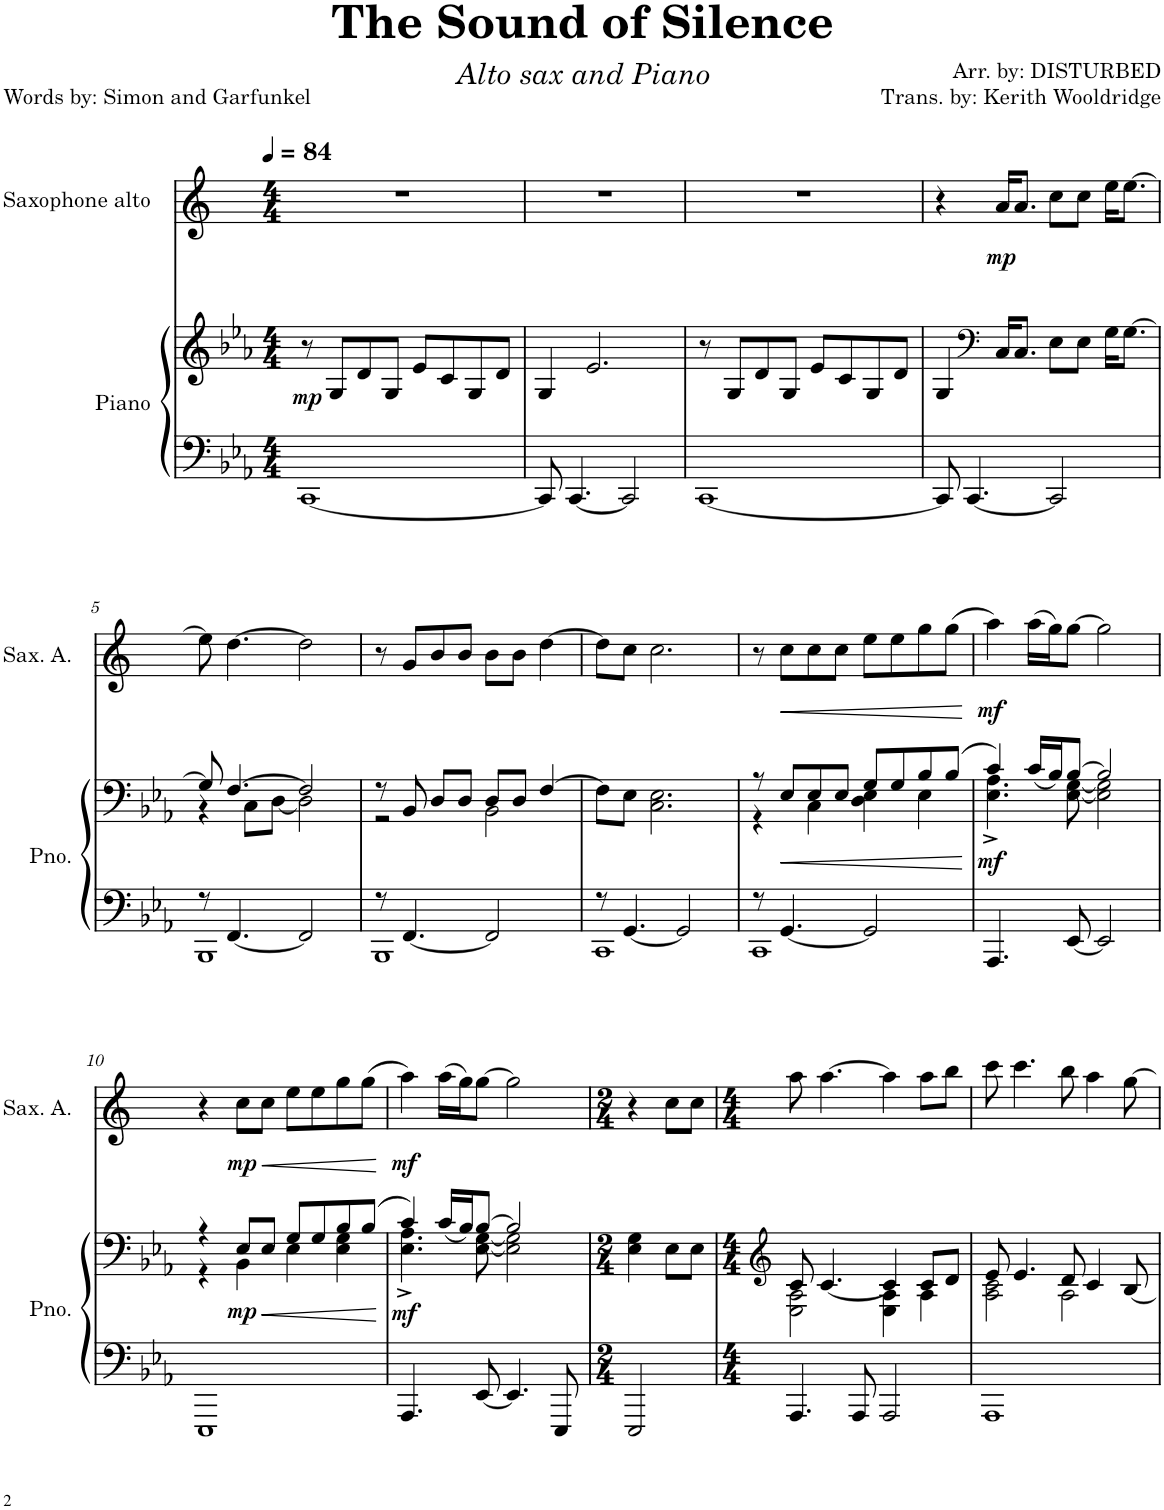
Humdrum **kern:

**kern	**kern	**dynam	**kern	**dynam
*part2	*part2	*part2	*part1	*part1
*staff3	*staff2	*staff2/3	*staff1	*staff1
*I"Piano	*	*	*I"Saxophone alto	*
*I'Pno.	*	*	*I'Sax. A.	*
*clefF4	*clefG2	*	*clefG2	*
*	*	*	*Trd5c9	*
*k[b-e-a-]	*k[b-e-a-]	*	*k[]	*
*M4/4	*M4/4	*	*M4/4	*
*MM84	*MM84	*	*MM84	*
=1	=1	=1	=1	=1
!	!	!LO:DY:b	!	!
[1CC	8r	mp	1r	.
.	8G/L	.	.	.
.	8d/	.	.	.
.	8G/J	.	.	.
.	8e-/L	.	.	.
.	8c/	.	.	.
.	8G/	.	.	.
.	8d/J	.	.	.
=2	=2	=2	=2	=2
8CC/]	4G/	.	1r	.
[4.CC/	.	.	.	.
.	2.e-/	.	.	.
2CC/]	.	.	.	.
=3	=3	=3	=3	=3
[1CC	8r	.	1r	.
.	8G/L	.	.	.
.	8d/	.	.	.
.	8G/J	.	.	.
.	8e-/L	.	.	.
.	8c/	.	.	.
.	8G/	.	.	.
.	8d/J	.	.	.
=4	=4	=4	=4	=4
8CC/]	4G/	.	4r	.
[4.CC/	.	.	.	.
*	*clefF4	*	*	*
!	!	!	!	!LO:DY:b
.	16C/KL	.	16a/KL	mp
.	8.C/J	.	8.a/J	.
2CC/]	8E-\L	.	8cc\L	.
.	8E-\J	.	8cc\J	.
.	16G\KL	.	16ee\KL	.
.	[8.G\J	.	[8.ee\J	.
!!LO:LB:g=z
=5	=5	=5	=5	=5
*^	*^	*	*	*
8r	1BBB-	8G/]	4r	.	8ee\]	.
[<4.FF/	.	[4.F/	.	.	[4.dd\	.
.	.	.	8C\L	.	.	.
.	.	.	[8D\J	.	.	.
2FF/]	.	2F/]	2D\]	.	2dd\]	.
=6	=6	=6	=6	=6	=6	=6
8r	1BBB-	8r	2r	.	8r	.
[<4.FF/	.	8BB-/	.	.	8g/L	.
.	.	8D/L	.	.	8b/	.
.	.	8D/J	.	.	8b/J	.
2FF/]	.	8D/L	2BB-\	.	8b\L	.
.	.	8D/J	.	.	8b\J	.
.	.	[4F/	.	.	[4dd\	.
*	*	*v	*v	*	*	*
=7	=7	=7	=7	=7	=7
8r	1CC	8F\L]	.	8dd\L]	.
[<4.GG/	.	8E-\J	.	8cc\J	.
.	.	2.C\ 2.E-\	.	2.cc\	.
2GG/]	.	.	.	.	.
=8	=8	=8	=8	=8	=8
*	*	*^	*	*	*
8r	1CC	8r	4r	.	8r	.
!	!	!	!	!LO:HP:b	!	!LO:HP:b
[<4.GG/	.	8E-/L	.	<	8cc\L	<
.	.	8E-/	4C\	.	8cc\	.
.	.	8E-/J	.	.	8cc\J	.
2GG/]	.	8G/L	4D\ 4E-\	.	8ee\L	.
.	.	8G/	.	.	8ee\	.
.	.	8B-/	4E-\	.	8gg\	.
.	.	(8B-/J	.	.	(8gg\J	.
*v	*v	*	*	*	*	*
*	*v	*v	*	*	*
.	.	[	.	[
=9	=9	=9	=9	=9
*	*^	*	*	*
!	!	!	!LO:DY:b	!	!LO:DY:b
4.AAA-/	4c/)	4.E-\^ 4.A-\^	mf	4aa\)	mf
.	(<16c/LL	.	.	(16aa\LL	.
.	16B-/J)	.	.	16gg\J)	.
[8EE-/	[8B-/J	[8E-\ [8G\	.	[8gg\J	.
2EE-/]	2B-/]	2E-\] 2G\]	.	2gg\]	.
!!LO:LB:g=z
=10	=10	=10	=10	=10	=10
1EEE-	4r	4r	.	4r	.
!	!	!	!LO:DY:b	!	!LO:HP:b
!	!	!	!	!	!LO:DY:n=1:b
.	8E-/L	4BB-\	mp	8cc\L	< mp
!	!	!	!LO:HP:b	!	!
.	8E-/J	.	<	8cc\J	.
.	8G/L	4E-\	.	8ee\L	.
.	8G/	.	.	8ee\	.
.	8B-/	4E-\ 4G\	.	8gg\	.
.	(8B-/J	.	.	(8gg\J	.
*	*v	*v	*	*	*
.	.	[	.	[
=11	=11	=11	=11	=11
*	*^	*	*	*
!	!	!	!LO:DY:b	!	!LO:DY:b
4.AAA-/	4c/)	4.E-\^ 4.A-\^	mf	4aa\)	mf
.	(<16c/LL	.	.	(16aa\LL	.
.	16B-/J)	.	.	16gg\J)	.
[8EE-/	[8B-/J	[8E-\ [8G\	.	[8gg\J	.
4.EE-/]	2B-/]	2E-\] 2G\]	.	2gg\]	.
8EEE-/	.	.	.	.	.
*	*v	*v	*	*	*
=12	=12	=12	=12	=12
*M2/4	*M2/4	*	*M2/4	*
2EEE-/	4E-\ 4G\	.	4r	.
.	8E-\L	.	8cc\L	.
.	8E-\J	.	8cc\J	.
=13	=13	=13	=13	=13
*	*clefG2	*	*	*
*M4/4	*M4/4	*	*M4/4	*
*	*^	*	*	*
4.AAA-/	8c/	2E-\ 2A-\	.	8aa\	.
.	[<4.c/	.	.	[4.aa\	.
8AAA-/	.	.	.	.	.
2AAA-/	4c/]	4E-\ 4A-\	.	4aa\]	.
.	8c/L	4A-\	.	8aa\L	.
.	8d/J	.	.	8bb\J	.
=14	=14	=14	=14	=14	=14
1AAA-	8e-/	2A-\ 2c\	.	8ccc\	.
.	4.e-/	.	.	4.ccc\	.
.	8d/	2A-\	.	8bb\	.
.	4c/	.	.	4aa\	.
.	[<8B-/	.	.	[8gg\	.
*	*v	*v	*	*	*
=	=	=	=	=
*-	*-	*-	*-	*-
